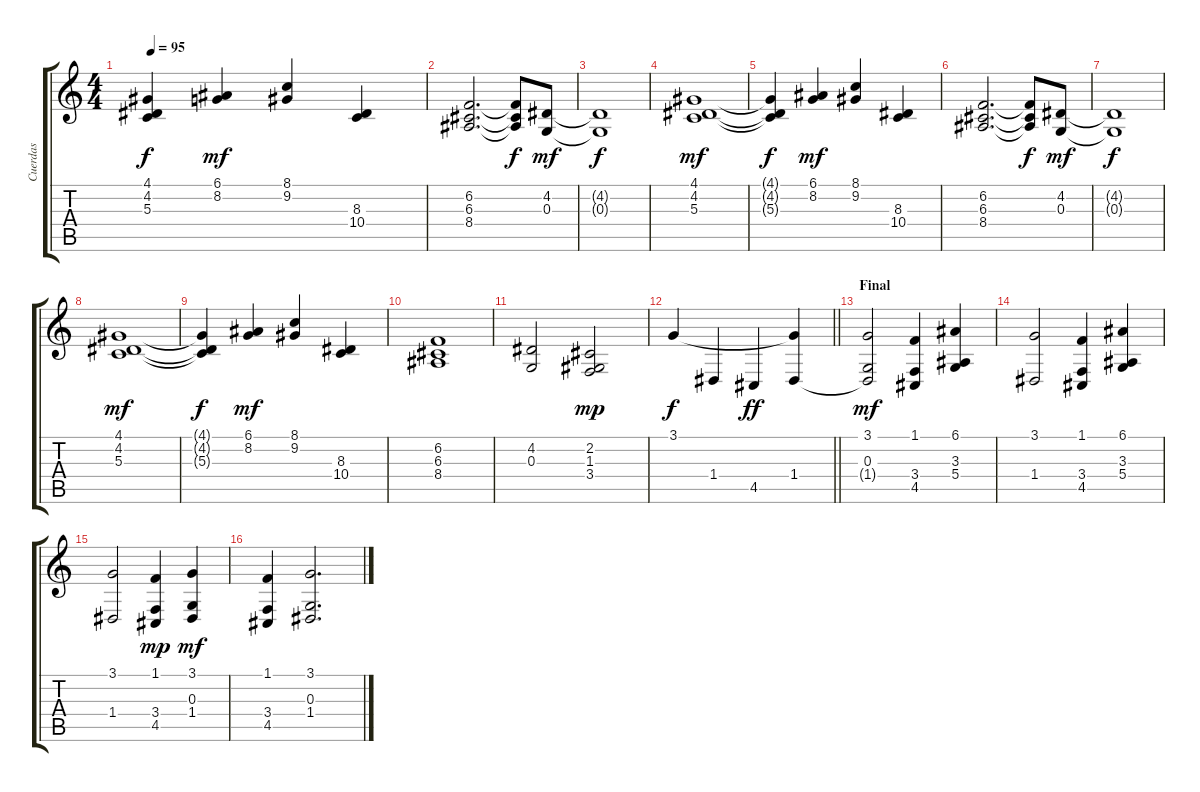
\track ("Cuerdas" "Cuerdas") {instrument stringensemble2}
\staff {score tabs}
\tuning (E4 B3 G3 D3 A2 E2) {hide}
\ts (4 4)
\tempo 95
\clef g2
\ks c
(4.1{t} 4.2{t} 5.3{t}).4{dy f} (6.1 8.2).4{dy mf} (8.1 9.2).4 (8.3 10.4).4 |
(6.2 6.3 8.4).2{d} (6.2{t} 6.3{t} 8.4{t}).8{dy f} (4.2 0.3).8{dy mf} |
(4.2{t} 0.3{t}).1{dy f} |
(4.1 4.2 5.3).1{dy mf} |
(4.1{t} 4.2{t} 5.3{t}).4{dy f} (6.1 8.2).4{dy mf} (8.1 9.2).4 (8.3 10.4).4 |
(6.2 6.3 8.4).2{d} (6.2{t} 6.3{t} 8.4{t}).8{dy f} (4.2 0.3).8{dy mf} |
(4.2{t} 0.3{t}).1{dy f} |
(4.1 4.2 5.3).1{dy mf} |
(4.1{t} 4.2{t} 5.3{t}).4{dy f} (6.1 8.2).4{dy mf} (8.1 9.2).4 (8.3 10.4).4 |
(6.2 6.3 8.4).1 |
(4.2 0.3).2 (2.2 1.3 3.4).2{dy mp} |
\barLineRight lightlight
3.1.4{dy f} 1.4.4 4.5.4{dy ff} (3.1{t} 1.4).4 |
\section ("" "Final")
(3.1 0.3 1.4{t}).2{dy mf} (1.1 3.4 4.5).4 (6.1 3.3 5.4).4 |
(3.1 1.4).2 (1.1 3.4 4.5).4 (6.1 3.3 5.4).4 |
(3.1 1.4).2 (1.1 3.4 4.5).4{dy mp} (3.1 0.3 1.4).4{dy mf} |
(1.1 3.4 4.5).4 (3.1 0.3 1.4).2{d}
